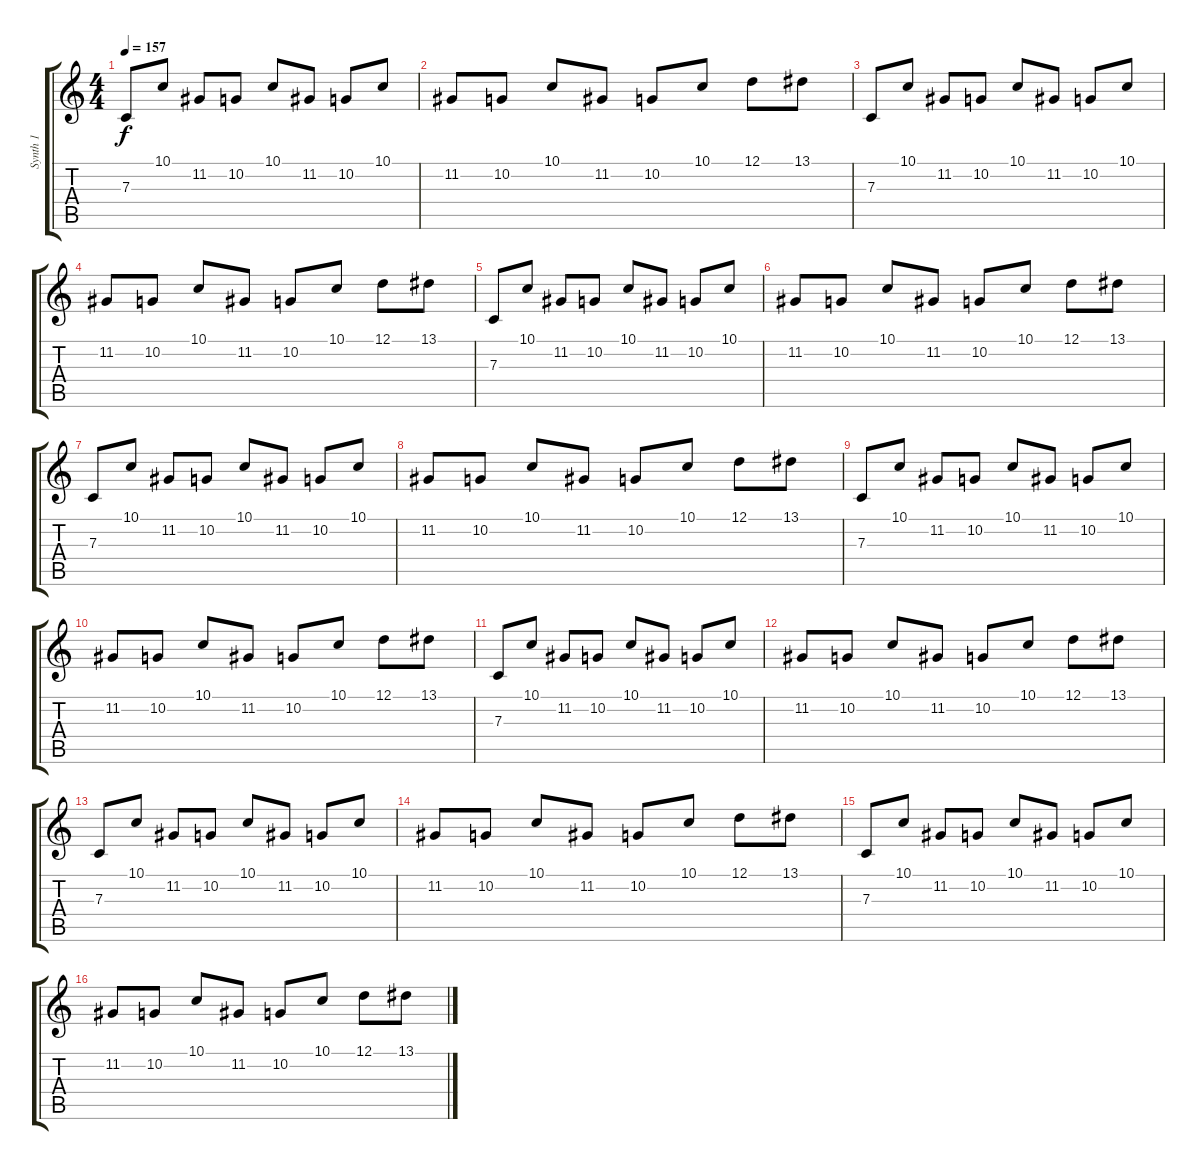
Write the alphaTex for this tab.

\track ("Synth 1" "Synth 1") {instrument stringensemble1}
\staff {score tabs}
\tuning (D4 A3 F3 C3 G2 C2) {hide}
\ts (4 4)
\tempo 157
\clef g2
\ks c
7.3.8{dy f} 10.1.8 11.2.8 10.2.8 10.1.8 11.2.8 10.2.8 10.1.8 |
11.2.8 10.2.8 10.1.8 11.2.8 10.2.8 10.1.8 12.1.8 13.1.8 |
7.3.8 10.1.8 11.2.8 10.2.8 10.1.8 11.2.8 10.2.8 10.1.8 |
11.2.8 10.2.8 10.1.8 11.2.8 10.2.8 10.1.8 12.1.8 13.1.8 |
7.3.8 10.1.8 11.2.8 10.2.8 10.1.8 11.2.8 10.2.8 10.1.8 |
11.2.8 10.2.8 10.1.8 11.2.8 10.2.8 10.1.8 12.1.8 13.1.8 |
7.3.8 10.1.8 11.2.8 10.2.8 10.1.8 11.2.8 10.2.8 10.1.8 |
11.2.8 10.2.8 10.1.8 11.2.8 10.2.8 10.1.8 12.1.8 13.1.8 |
7.3.8 10.1.8 11.2.8 10.2.8 10.1.8 11.2.8 10.2.8 10.1.8 |
11.2.8 10.2.8 10.1.8 11.2.8 10.2.8 10.1.8 12.1.8 13.1.8 |
7.3.8 10.1.8 11.2.8 10.2.8 10.1.8 11.2.8 10.2.8 10.1.8 |
11.2.8 10.2.8 10.1.8 11.2.8 10.2.8 10.1.8 12.1.8 13.1.8 |
7.3.8 10.1.8 11.2.8 10.2.8 10.1.8 11.2.8 10.2.8 10.1.8 |
11.2.8 10.2.8 10.1.8 11.2.8 10.2.8 10.1.8 12.1.8 13.1.8 |
7.3.8 10.1.8 11.2.8 10.2.8 10.1.8 11.2.8 10.2.8 10.1.8 |
11.2.8 10.2.8 10.1.8 11.2.8 10.2.8 10.1.8 12.1.8 13.1.8
